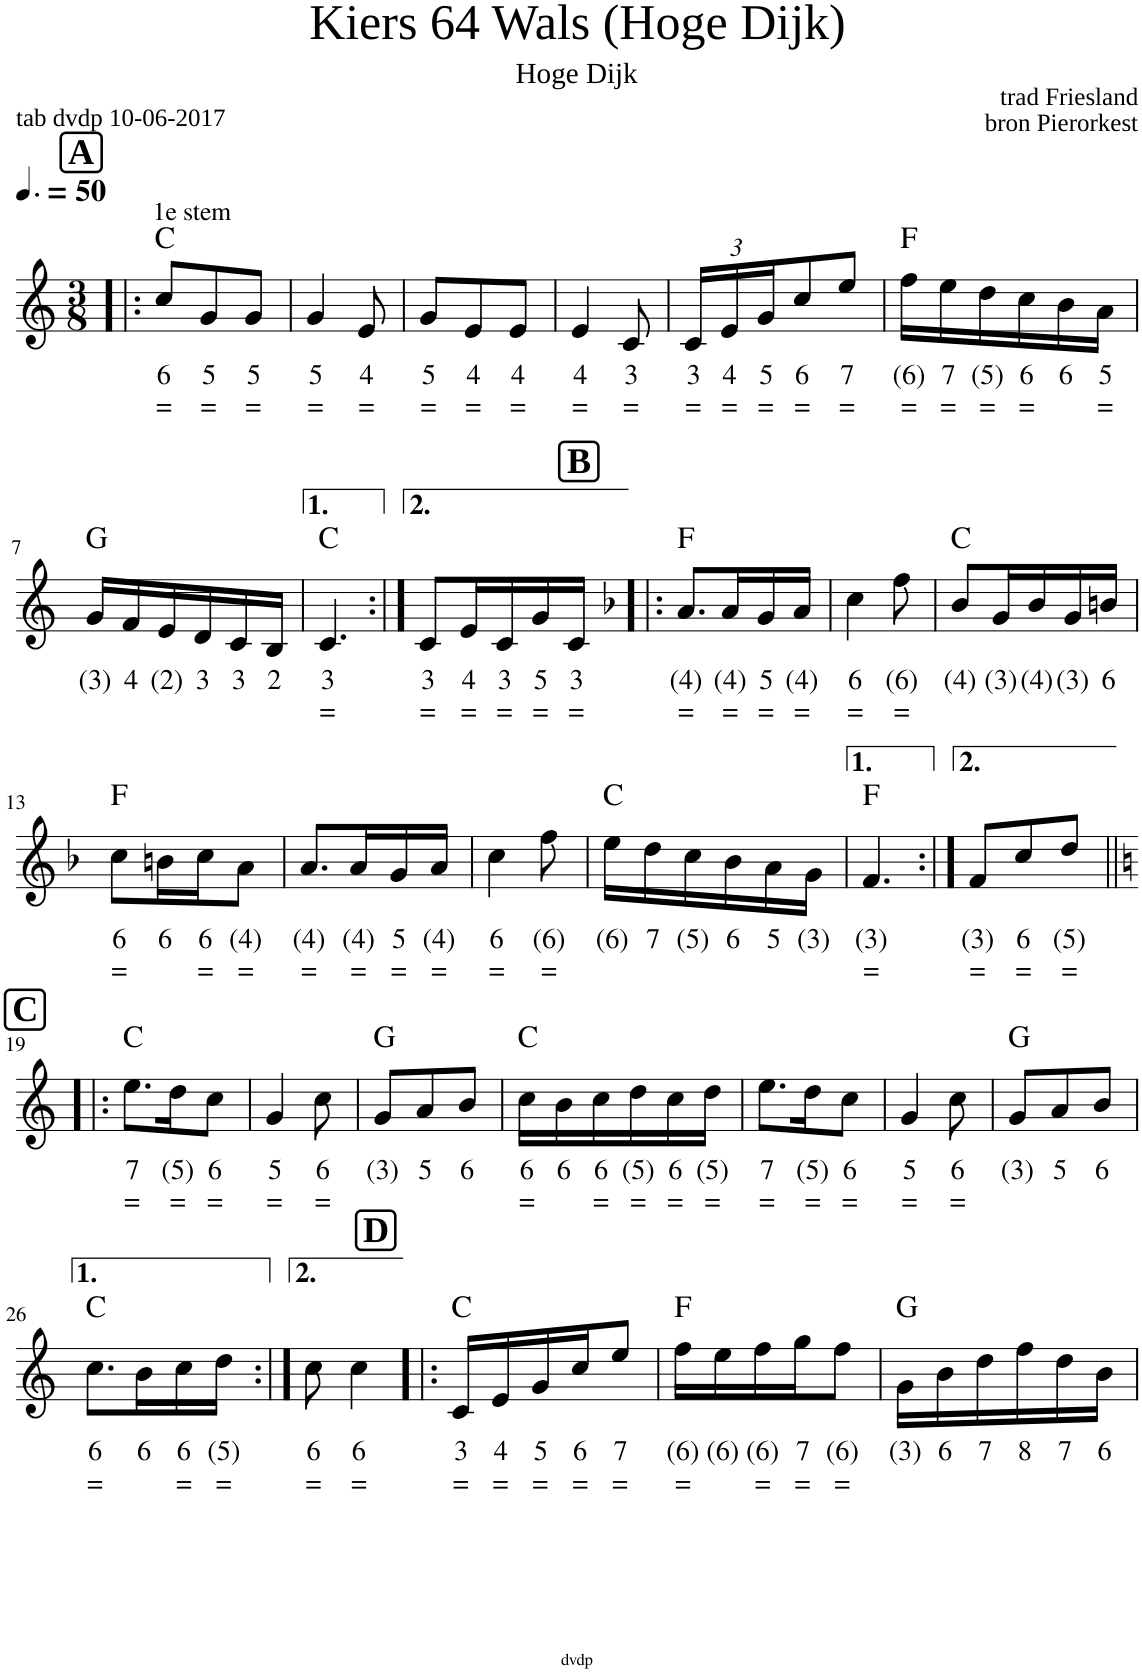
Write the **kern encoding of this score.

**kern	**text	**text	**kern	**text	**text	**kern	**text	**text	**harte
*part3	*part3	*part3	*part2	*part2	*part2	*part1	*part1	*part1	*part1
*staff3	*staff3	*staff3	*staff2	*staff2	*staff2	*staff1	*staff1	*staff1	*
*I"Stem	*	*	*I"Voice	*	*	*I"Voice	*	*	*
*stria5	*	*	*stria5	*	*	*	*	*	*
*clefG2	*	*	*clefG2	*	*	*clefG2	*	*	*
*k[]	*	*	*k[]	*	*	*k[]	*	*	*
*M3/8	*	*	*M3/8	*	*	*M3/8	*	*	*
*MM75	*	*	*MM75	*	*	*MM75	*	*	*
!!LO:REH:place=s1:a:B:cj:fs=14:t=A
=1!|:	=1!|:	=1!|:	=1!|:	=1!|:	=1!|:	=1!|:	=1!|:	=1!|:	=1!|:
!	!	!	!	!	!	!LO:TX:a:t=1e stem	!	!	!
!	!	!	!LO:TX:a:t=2e stem	!	!	!	!	!	!
!LO:TX:a:t=2e st okt hoger	!	!	!	!	!	!	!	!	!
!	!	!	!	!	!	!	!LO:LY:b	!LO:LY:b	!
8ccL	6	=	8cL	3	=	8cc/L	6	=	C:maj
!	!	!	!	!	!	!	!LO:LY:b	!LO:LY:b	!
8ee	7	=	8e	4	=	8g/	5	=	.
!	!	!	!	!	!	!	!LO:LY:b	!LO:LY:b	!
8ggJ	8	=	8gJ	5	=	8g/J	5	=	.
=2	=2	=2	=2	=2	=2	=2	=2	=2	=2
!	!	!	!	!	!	!	!LO:LY:b	!LO:LY:b	!
8eeL	7	=	8eL	4	=	4g/	5	=	.
8cc	6	=	8c	3	=	.	.	.	.
!	!	!	!	!	!	!	!LO:LY:b	!LO:LY:b	!
8gJ	5	=	8GJ	2	=	8e/	4	=	.
=3	=3	=3	=3	=3	=3	=3	=3	=3	=3
!	!	!	!	!	!	!	!LO:LY:b	!LO:LY:b	!
8ccL	6	=	8cL	3	=	8g/L	5	=	.
!	!	!	!	!	!	!	!LO:LY:b	!LO:LY:b	!
8ee	7	=	8e	4	=	8e/	4	=	.
!	!	!	!	!	!	!	!LO:LY:b	!LO:LY:b	!
8ggJ	8	=	8gJ	5	=	8e/J	4	=	.
=4	=4	=4	=4	=4	=4	=4	=4	=4	=4
!	!	!	!	!	!	!	!LO:LY:b	!LO:LY:b	!
8eeL	7	=	8eL	4	=	4e/	4	=	.
8cc	6	=	8c	3	=	.	.	.	.
!	!	!	!	!	!	!	!LO:LY:b	!LO:LY:b	!
8gJ	5	=	8GJ	2	=	8c/	3	=	.
=5	=5	=5	=5	=5	=5	=5	=5	=5	=5
*	*	*	*	*	*	*Xbrackettup	*	*	*
!	!	!	!	!	!	!	!LO:LY:b	!LO:LY:b	!
8ccL	6	=	8cL	3	=	24c/LL	3	=	.
!	!	!	!	!	!	!	!LO:LY:b	!LO:LY:b	!
.	.	.	.	.	.	24e/	4	=	.
!	!	!	!	!	!	!	!LO:LY:b	!LO:LY:b	!
.	.	.	.	.	.	24g/J	5	=	.
!	!	!	!	!	!	!	!LO:LY:b	!LO:LY:b	!
8ee	7	=	8e	4	=	8cc/	6	=	.
!	!	!	!	!	!	!	!LO:LY:b	!LO:LY:b	!
8ggJ	8	=	8gJ	5	=	8ee/J	7	=	.
=6	=6	=6	=6	=6	=6	=6	=6	=6	=6
!	!	!	!	!	!	!	!LO:LY:b	!LO:LY:b	!
8ffL	(6)	=	8fL	(3)	=	16ff\LL	(6)	=	F:maj
!	!	!	!	!	!	!	!LO:LY:b	!LO:LY:b	!
.	.	.	.	.	.	16ee\	7	=	.
!	!	!	!	!	!	!	!LO:LY:b	!LO:LY:b	!
8cc	6	=	8c	3	=	16dd\	(5)	=	.
!	!	!	!	!	!	!	!LO:LY:b	!LO:LY:b	!
.	.	.	.	.	.	16cc\	6	=	.
!	!	!	!	!	!	!	!LO:LY:b	!	!
8aJ	(4)	=	8AJ	3!	=	16b\	6	.	.
!	!	!	!	!	!	!	!LO:LY:b	!LO:LY:b	!
.	.	.	.	.	.	16a\JJ	5	=	.
!!LO:LB:g=z
=7	=7	=7	=7	=7	=7	=7	=7	=7	=7
!	!	!	!	!	!	!	!LO:LY:b	!	!
8gL	(3)	.	8GL	2	=	16g/LL	(3)	.	G:maj
!	!	!	!	!	!	!	!LO:LY:b	!	!
.	.	.	.	.	.	16f/	4	.	.
!	!	!	!	!	!	!	!LO:LY:b	!	!
8b	6	.	8B	2	.	16e/	(2)	.	.
!	!	!	!	!	!	!	!LO:LY:b	!	!
.	.	.	.	.	.	16d/	3	.	.
!	!	!	!	!	!	!	!LO:LY:b	!	!
8ddJ	7	.	8dJ	3	.	16c/	3	.	.
!	!	!	!	!	!	!	!LO:LY:b	!	!
.	.	.	.	.	.	16B/JJ	2	.	.
=8	=8	=8	=8	=8	=8	=8	=8	=8	=8
!	!	!	!	!	!	!	!LO:LY:b	!LO:LY:b	!
8ccL	6	=	8cL	3	=	4.c/	3	=	C:maj
8ee	7	=	8e	4	=	.	.	.	.
8ggJ	8	=	8gJ	5	=	.	.	.	.
=9:|!	=9:|!	=9:|!	=9:|!	=9:|!	=9:|!	=9:|!	=9:|!	=9:|!	=9:|!
!	!	!	!	!	!	!	!LO:LY:b	!LO:LY:b	!
8ccL	6	=	8cL	3	=	8c/L	3	=	.
!	!	!	!	!	!	!	!LO:LY:b	!LO:LY:b	!
8ee	7	=	8e	4	=	16e/L	4	=	.
!	!	!	!	!	!	!	!LO:LY:b	!LO:LY:b	!
.	.	.	.	.	.	16c/	3	=	.
!	!	!	!	!	!	!	!LO:LY:b	!LO:LY:b	!
8ggJ	8	=	8gJ	5	=	16g/	5	=	.
!	!	!	!	!	!	!	!LO:LY:b	!LO:LY:b	!
.	.	.	.	.	.	16c/JJ	3	=	.
!!LO:REH:place=s1:a:B:cj:fs=14:t=B
=10!|:	=10!|:	=10!|:	=10!|:	=10!|:	=10!|:	=10!|:	=10!|:	=10!|:	=10!|:
*k[b-]	*	*	*k[b-]	*	*	*k[b-]	*	*	*
!	!	!	!	!	!	!	!LO:LY:b	!LO:LY:b	!
8fL	(3)	=	8FL	3!	=	8.a/L	(4)	=	F:maj
8a	(4)	=	8A	3!	=	.	.	.	.
!	!	!	!	!	!	!	!LO:LY:b	!LO:LY:b	!
.	.	.	.	.	.	16a/L	(4)	=	.
!	!	!	!	!	!	!	!LO:LY:b	!LO:LY:b	!
8ccJ	6	=	8cJ	3	=	16g/	5	=	.
!	!	!	!	!	!	!	!LO:LY:b	!LO:LY:b	!
.	.	.	.	.	.	16a/JJ	(4)	=	.
=11	=11	=11	=11	=11	=11	=11	=11	=11	=11
!	!	!	!	!	!	!	!LO:LY:b	!LO:LY:b	!
8ffL	(6)	=	8fL	(3)	=	4cc\	6	=	.
8cc	6	=	8c	3	=	.	.	.	.
!	!	!	!	!	!	!	!LO:LY:b	!LO:LY:b	!
8aJ	(4)	=	8AJ	3!	=	8ff\	(6)	=	.
=12	=12	=12	=12	=12	=12	=12	=12	=12	=12
!	!	!	!	!	!	!	!LO:LY:b	!	!
8ccL	(5)	.	8cL	3	=	8b-/L	(4)	.	C:maj
!	!	!	!	!	!	!	!LO:LY:b	!	!
8ee	(6)	.	8e	4	=	16g/L	(3)	.	.
!	!	!	!	!	!	!	!LO:LY:b	!	!
.	.	.	.	.	.	16b-/	(4)	.	.
!	!	!	!	!	!	!	!LO:LY:b	!	!
8ggJ	(7)	.	8gJ	5	=	16g/	(3)	.	.
!	!	!	!	!	!	!	!LO:LY:b	!	!
.	.	.	.	.	.	16bn/JJ	6	.	.
!!LO:LB:g=z
=13	=13	=13	=13	=13	=13	=13	=13	=13	=13
!	!	!	!	!	!	!	!LO:LY:b	!LO:LY:b	!
8fL	(3)	=	8FL	3!	=	8cc\L	6	=	F:maj
!	!	!	!	!	!	!	!LO:LY:b	!	!
8a	(4)	=	8A	3!	=	16bn\L	6	.	.
!	!	!	!	!	!	!	!LO:LY:b	!LO:LY:b	!
.	.	.	.	.	.	16cc\J	6	=	.
!	!	!	!	!	!	!	!LO:LY:b	!LO:LY:b	!
8ccJ	6	=	8cJ	3	=	8a\J	(4)	=	.
=14	=14	=14	=14	=14	=14	=14	=14	=14	=14
!	!	!	!	!	!	!	!LO:LY:b	!LO:LY:b	!
8ffL	(6)	=	8fL	(3)	=	8.a/L	(4)	=	.
8cc	6	=	8c	3	=	.	.	.	.
!	!	!	!	!	!	!	!LO:LY:b	!LO:LY:b	!
.	.	.	.	.	.	16a/L	(4)	=	.
!	!	!	!	!	!	!	!LO:LY:b	!LO:LY:b	!
8aJ	(4)	=	8AJ	3!	=	16g/	5	=	.
!	!	!	!	!	!	!	!LO:LY:b	!LO:LY:b	!
.	.	.	.	.	.	16a/JJ	(4)	=	.
=15	=15	=15	=15	=15	=15	=15	=15	=15	=15
!	!	!	!	!	!	!	!LO:LY:b	!LO:LY:b	!
8ffL	(6)	=	8fL	(3)	=	4cc\	6	=	.
8cc	6	=	8c	3	=	.	.	.	.
!	!	!	!	!	!	!	!LO:LY:b	!LO:LY:b	!
8aJ	(4)	=	8AJ	3!	=	8ff\	(6)	=	.
=16	=16	=16	=16	=16	=16	=16	=16	=16	=16
!	!	!	!	!	!	!	!LO:LY:b	!	!
8ccL	(5)	.	8cL	3	=	16ee\LL	(6)	.	C:maj
!	!	!	!	!	!	!	!LO:LY:b	!	!
.	.	.	.	.	.	16dd\	7	.	.
!	!	!	!	!	!	!	!LO:LY:b	!	!
8ee	(6)	.	8e	4	=	16cc\	(5)	.	.
!	!	!	!	!	!	!	!LO:LY:b	!	!
.	.	.	.	.	.	16b-\	6	.	.
!	!	!	!	!	!	!	!LO:LY:b	!	!
8ggJ	(7)	.	8gJ	5	=	16a\	5	.	.
!	!	!	!	!	!	!	!LO:LY:b	!	!
.	.	.	.	.	.	16g\JJ	(3)	.	.
=17	=17	=17	=17	=17	=17	=17	=17	=17	=17
!	!	!	!	!	!	!	!LO:LY:b	!LO:LY:b	!
8ffL	(6)	=	8fL	(3)	=	4.f/	(3)	=	F:maj
8cc	6	=	8c	3	=	.	.	.	.
8aJ	(4)	=	8AJ	3!	=	.	.	.	.
=18:|!	=18:|!	=18:|!	=18:|!	=18:|!	=18:|!	=18:|!	=18:|!	=18:|!	=18:|!
!	!	!	!	!	!	!	!LO:LY:b	!LO:LY:b	!
8ffL	(6)	=	8fL	(3)	=	8f/L	(3)	=	.
!	!	!	!	!	!	!	!LO:LY:b	!LO:LY:b	!
8cc	6	=	8c	3	=	8cc/	6	=	.
!	!	!	!	!	!	!	!LO:LY:b	!LO:LY:b	!
8aJ	(4)	=	8AJ	3!	=	8dd/J	(5)	=	.
!!LO:LB:g=z
!!LO:REH:place=s1:a:B:cj:fs=14:t=C
=19!|:	=19!|:	=19!|:	=19!|:	=19!|:	=19!|:	=19!|:	=19!|:	=19!|:	=19!|:
*k[]	*	*	*k[]	*	*	*k[]	*	*	*
!	!	!	!	!	!	!	!LO:LY:b	!LO:LY:b	!
8ccL	6	=	8cL	3	=	8.ee\L	7	=	C:maj
8ee	7	=	8e	4	=	.	.	.	.
!	!	!	!	!	!	!	!LO:LY:b	!LO:LY:b	!
.	.	.	.	.	.	16dd\K	(5)	=	.
!	!	!	!	!	!	!	!LO:LY:b	!LO:LY:b	!
8ggJ	8	=	8gJ	5	=	8cc\J	6	=	.
=20	=20	=20	=20	=20	=20	=20	=20	=20	=20
!	!	!	!	!	!	!	!LO:LY:b	!LO:LY:b	!
8eeL	7	=	8eL	4	=	4g/	5	=	.
8cc	6	=	8c	3	=	.	.	.	.
!	!	!	!	!	!	!	!LO:LY:b	!LO:LY:b	!
8gJ	5	=	8GJ	2	=	8cc\	6	=	.
=21	=21	=21	=21	=21	=21	=21	=21	=21	=21
!	!	!	!	!	!	!	!LO:LY:b	!	!
8gL	(3)	.	8GL	2	=	8g/L	(3)	.	G:maj
!	!	!	!	!	!	!	!LO:LY:b	!	!
8b	6	.	8B	2	.	8a/	5	.	.
!	!	!	!	!	!	!	!LO:LY:b	!	!
8ddJ	7	.	8dJ	3	.	8b/J	6	.	.
=22	=22	=22	=22	=22	=22	=22	=22	=22	=22
!	!	!	!	!	!	!	!LO:LY:b	!LO:LY:b	!
8ccL	6	=	8cL	3	=	16cc\LL	6	=	C:maj
!	!	!	!	!	!	!	!LO:LY:b	!	!
.	.	.	.	.	.	16b\	6	.	.
!	!	!	!	!	!	!	!LO:LY:b	!LO:LY:b	!
8ee	7	=	8e	4	=	16cc\	6	=	.
!	!	!	!	!	!	!	!LO:LY:b	!LO:LY:b	!
.	.	.	.	.	.	16dd\	(5)	=	.
!	!	!	!	!	!	!	!LO:LY:b	!LO:LY:b	!
8ggJ	8	=	8gJ	5	=	16cc\	6	=	.
!	!	!	!	!	!	!	!LO:LY:b	!LO:LY:b	!
.	.	.	.	.	.	16dd\JJ	(5)	=	.
=23	=23	=23	=23	=23	=23	=23	=23	=23	=23
!	!	!	!	!	!	!	!LO:LY:b	!LO:LY:b	!
8eeL	7	=	8eL	4	=	8.ee\L	7	=	.
8cc	6	=	8c	3	=	.	.	.	.
!	!	!	!	!	!	!	!LO:LY:b	!LO:LY:b	!
.	.	.	.	.	.	16dd\K	(5)	=	.
!	!	!	!	!	!	!	!LO:LY:b	!LO:LY:b	!
8gJ	5	=	8GJ	2	=	8cc\J	6	=	.
=24	=24	=24	=24	=24	=24	=24	=24	=24	=24
!	!	!	!	!	!	!	!LO:LY:b	!LO:LY:b	!
8ccL	6	=	8cL	3	=	4g/	5	=	.
8ee	7	=	8e	4	=	.	.	.	.
!	!	!	!	!	!	!	!LO:LY:b	!LO:LY:b	!
8ggJ	8	=	8gJ	5	=	8cc\	6	=	.
=25	=25	=25	=25	=25	=25	=25	=25	=25	=25
!	!	!	!	!	!	!	!LO:LY:b	!	!
8gL	(3)	.	8GL	2	=	8g/L	(3)	.	G:maj
!	!	!	!	!	!	!	!LO:LY:b	!	!
8b	6	.	8B	2	.	8a/	5	.	.
!	!	!	!	!	!	!	!LO:LY:b	!	!
8ddJ	7	.	8dJ	3	.	8b/J	6	.	.
!!LO:LB:g=z
=26	=26	=26	=26	=26	=26	=26	=26	=26	=26
!	!	!	!	!	!	!	!LO:LY:b	!LO:LY:b	!
8ccL	6	=	8cL	3	=	8.cc\L	6	=	C:maj
8ee	7	=	8e	4	=	.	.	.	.
!	!	!	!	!	!	!	!LO:LY:b	!	!
.	.	.	.	.	.	16b\L	6	.	.
!	!	!	!	!	!	!	!LO:LY:b	!LO:LY:b	!
8ggJ	8	=	8gJ	5	=	16cc\	6	=	.
!	!	!	!	!	!	!	!LO:LY:b	!LO:LY:b	!
.	.	.	.	.	.	16dd\JJ	(5)	=	.
=27:|!	=27:|!	=27:|!	=27:|!	=27:|!	=27:|!	=27:|!	=27:|!	=27:|!	=27:|!
!	!	!	!	!	!	!	!LO:LY:b	!LO:LY:b	!
8ccL	6	=	8cL	3	=	8cc\	6	=	.
!	!	!	!	!	!	!	!LO:LY:b	!LO:LY:b	!
8ee	7	=	8e	4	=	4cc\	6	=	.
8ggJ	8	=	8gJ	5	=	.	.	.	.
!!LO:REH:place=s1:a:B:cj:fs=14:t=D
=28!|:	=28!|:	=28!|:	=28!|:	=28!|:	=28!|:	=28!|:	=28!|:	=28!|:	=28!|:
!	!	!	!	!	!	!	!LO:LY:b	!LO:LY:b	!
8ccL	6	=	8cL	3	=	16c/LL	3	=	C:maj
!	!	!	!	!	!	!	!LO:LY:b	!LO:LY:b	!
.	.	.	.	.	.	16e/	4	=	.
!	!	!	!	!	!	!	!LO:LY:b	!LO:LY:b	!
8ee	7	=	8e	4	=	16g/	5	=	.
!	!	!	!	!	!	!	!LO:LY:b	!LO:LY:b	!
.	.	.	.	.	.	16cc/J	6	=	.
!	!	!	!	!	!	!	!LO:LY:b	!LO:LY:b	!
8ggJ	8	=	8gJ	5	=	8ee/J	7	=	.
=29	=29	=29	=29	=29	=29	=29	=29	=29	=29
!	!	!	!	!	!	!	!LO:LY:b	!LO:LY:b	!
8ffL	(6)	=	8fL	(3)	=	16ff\LL	(6)	=	F:maj
!	!	!	!	!	!	!	!LO:LY:b	!	!
.	.	.	.	.	.	16ee\	(6)	.	.
!	!	!	!	!	!	!	!LO:LY:b	!LO:LY:b	!
8cc	6	=	8c	3	=	16ff\	(6)	=	.
!	!	!	!	!	!	!	!LO:LY:b	!LO:LY:b	!
.	.	.	.	.	.	16gg\J	7	=	.
!	!	!	!	!	!	!	!LO:LY:b	!LO:LY:b	!
8aJ	(4)	=	8AJ	3!	=	8ff\J	(6)	=	.
=30	=30	=30	=30	=30	=30	=30	=30	=30	=30
!	!	!	!	!	!	!	!LO:LY:b	!	!
8gL	(3)	.	8GL	2	=	16g\LL	(3)	.	G:maj
!	!	!	!	!	!	!	!LO:LY:b	!	!
.	.	.	.	.	.	16b\	6	.	.
!	!	!	!	!	!	!	!LO:LY:b	!	!
8b	6	.	8B	2	.	16dd\	7	.	.
!	!	!	!	!	!	!	!LO:LY:b	!	!
.	.	.	.	.	.	16ff\	8	.	.
!	!	!	!	!	!	!	!LO:LY:b	!	!
8ddJ	7	.	8dJ	3	.	16dd\	7	.	.
!	!	!	!	!	!	!	!LO:LY:b	!	!
.	.	.	.	.	.	16b\JJ	6	.	.
=	=	=	=	=	=	=	=	=	=
*-	*-	*-	*-	*-	*-	*-	*-	*-	*-
